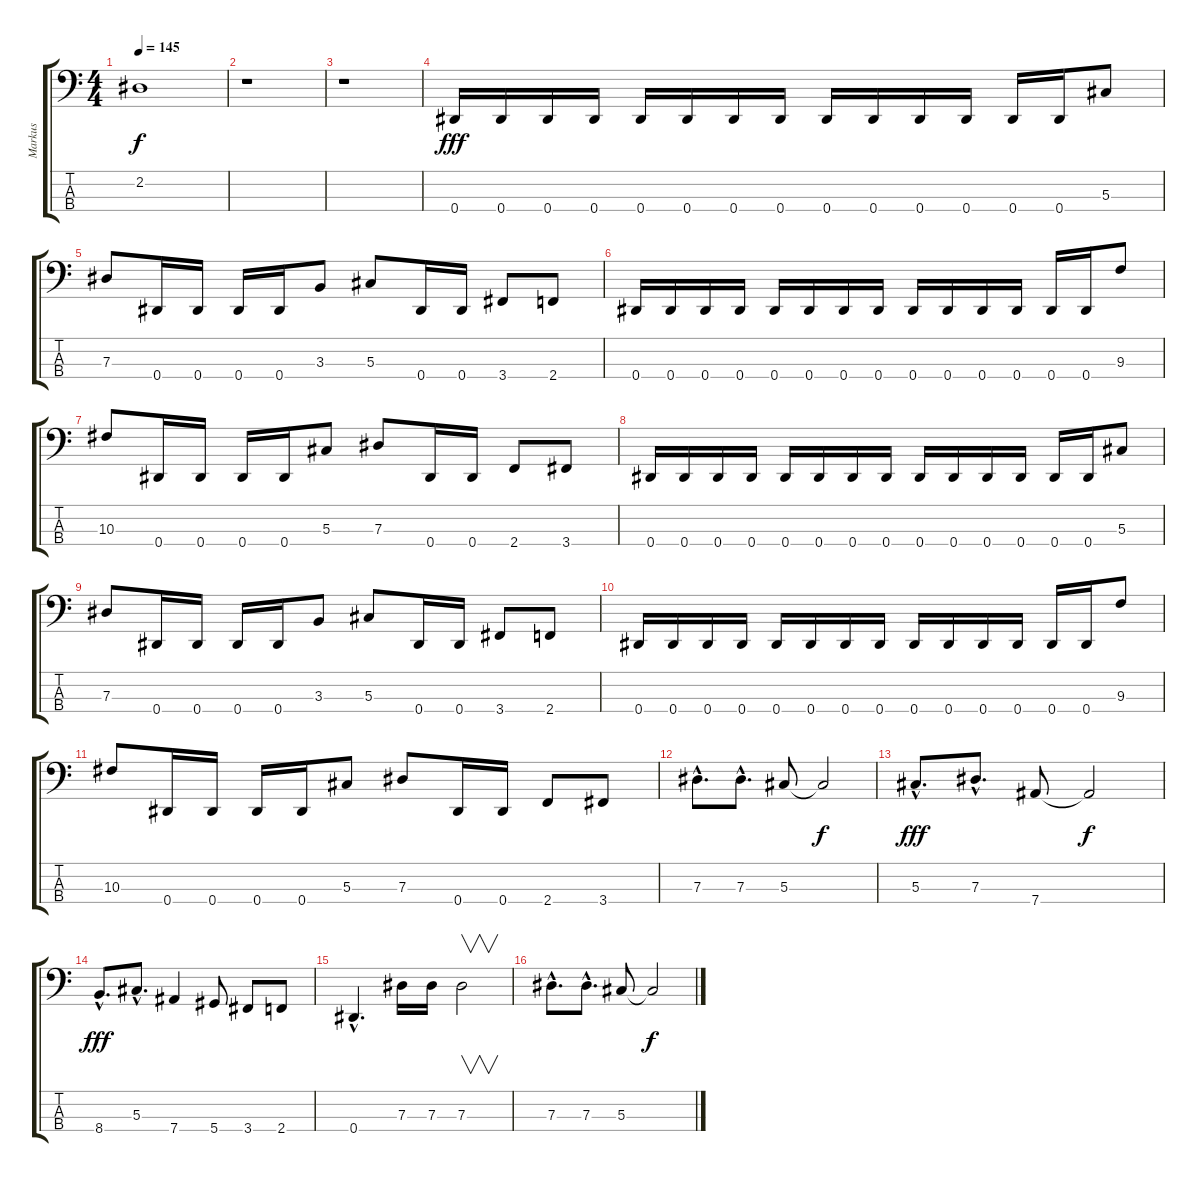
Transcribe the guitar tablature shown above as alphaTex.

\track ("Markus" "Markus") {instrument electricbasspick}
\staff {score tabs}
\tuning (Gb2 Db2 Ab1 Eb1) {hide}
\ts (4 4)
\tempo 145
\clef f4
\ks c
2.2{t}.1{dy f} |
r.1 |
r.1 |
0.4.16{dy fff} 0.4.16 0.4.16 0.4.16 0.4.16 0.4.16 0.4.16 0.4.16 0.4.16 0.4.16 0.4.16 0.4.16 0.4.16 0.4.16 5.3.8 |
7.3.8 0.4.16 0.4.16 0.4.16 0.4.16 3.3.8 5.3.8 0.4.16 0.4.16 3.4.8 2.4.8 |
0.4.16 0.4.16 0.4.16 0.4.16 0.4.16 0.4.16 0.4.16 0.4.16 0.4.16 0.4.16 0.4.16 0.4.16 0.4.16 0.4.16 9.3.8 |
10.3.8 0.4.16 0.4.16 0.4.16 0.4.16 5.3.8 7.3.8 0.4.16 0.4.16 2.4.8 3.4.8 |
0.4.16 0.4.16 0.4.16 0.4.16 0.4.16 0.4.16 0.4.16 0.4.16 0.4.16 0.4.16 0.4.16 0.4.16 0.4.16 0.4.16 5.3.8 |
7.3.8 0.4.16 0.4.16 0.4.16 0.4.16 3.3.8 5.3.8 0.4.16 0.4.16 3.4.8 2.4.8 |
0.4.16 0.4.16 0.4.16 0.4.16 0.4.16 0.4.16 0.4.16 0.4.16 0.4.16 0.4.16 0.4.16 0.4.16 0.4.16 0.4.16 9.3.8 |
10.3.8 0.4.16 0.4.16 0.4.16 0.4.16 5.3.8 7.3.8 0.4.16 0.4.16 2.4.8 3.4.8 |
7.3{hac}.8{d} 7.3{hac}.8{d} 5.3.8 5.3{t}.2{dy f} |
5.3{hac}.8{d dy fff} 7.3{hac}.8{d} 7.4.8 7.4{t}.2{dy f} |
8.4{hac}.8{d dy fff} 5.3{hac}.8{d} 7.4.4 5.4.8 3.4.8 2.4.8 |
0.4{hac}.4{d} 7.3.16 7.3.16 7.3.2{v} |
7.3{hac}.8{d} 7.3{hac}.8{d} 5.3.8 5.3{t}.2{dy f}
